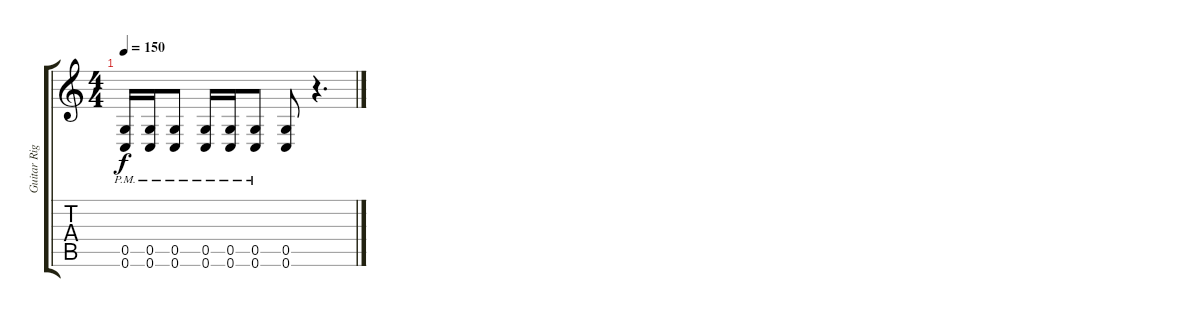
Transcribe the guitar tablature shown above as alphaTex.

\track ("Guitar Right" "Guitar Rig") {instrument distortionguitar}
\staff {score tabs}
\tuning (D4 A3 F3 C3 G2 C2) {hide}
\ts (4 4)
\tempo 150
\clef g2
\ks c
(0.5{pm} 0.6{pm}).16{dy f} (0.5{pm} 0.6{pm}).16 (0.5{pm} 0.6{pm}).8 (0.5{pm} 0.6{pm}).16 (0.5{pm} 0.6{pm}).16 (0.5{pm} 0.6{pm}).8 (0.5 0.6).8 r.4{d}
